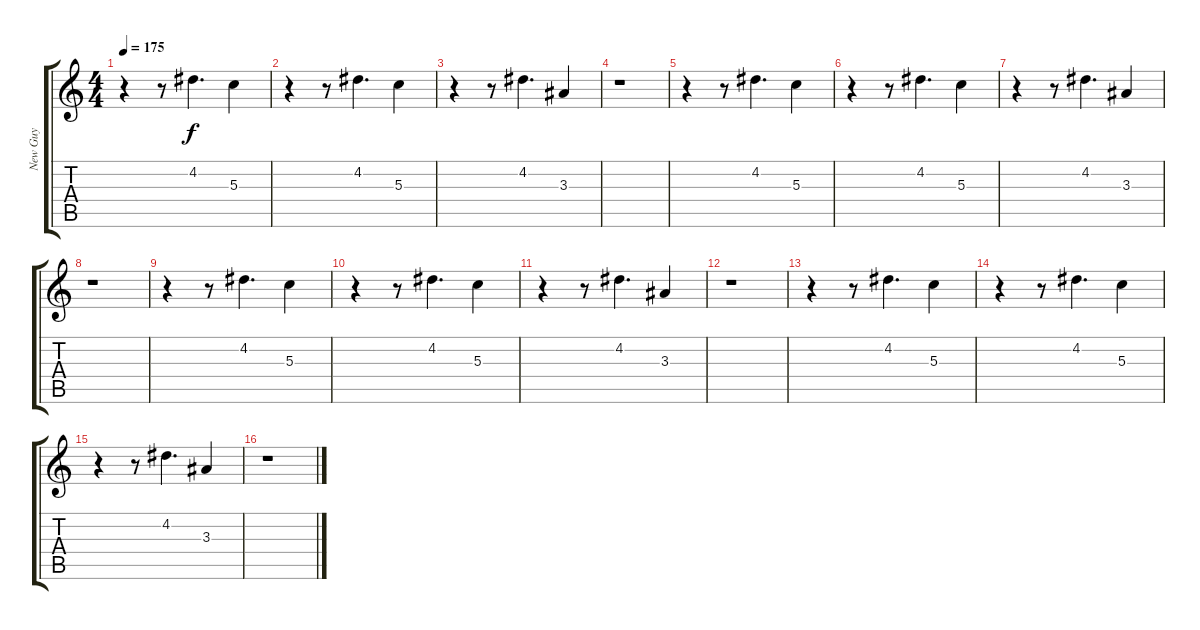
\track ("New Guy" "New Guy") {instrument acousticguitarnylon}
\staff {score tabs}
\tuning (E4 B3 G3 D3 A2 D2) {hide}
\ts (4 4)
\tempo 175
\clef g2
\ks c
r.4{dy f} r.8 4.2.4{d} 5.3.4 |
r.4 r.8 4.2.4{d} 5.3.4 |
r.4 r.8 4.2.4{d} 3.3.4 |
r.1 |
r.4 r.8 4.2.4{d} 5.3.4 |
r.4 r.8 4.2.4{d} 5.3.4 |
r.4 r.8 4.2.4{d} 3.3.4 |
r.1 |
r.4 r.8 4.2.4{d} 5.3.4 |
r.4 r.8 4.2.4{d} 5.3.4 |
r.4 r.8 4.2.4{d} 3.3.4 |
r.1 |
r.4 r.8 4.2.4{d} 5.3.4 |
r.4 r.8 4.2.4{d} 5.3.4 |
r.4 r.8 4.2.4{d} 3.3.4 |
r.1
